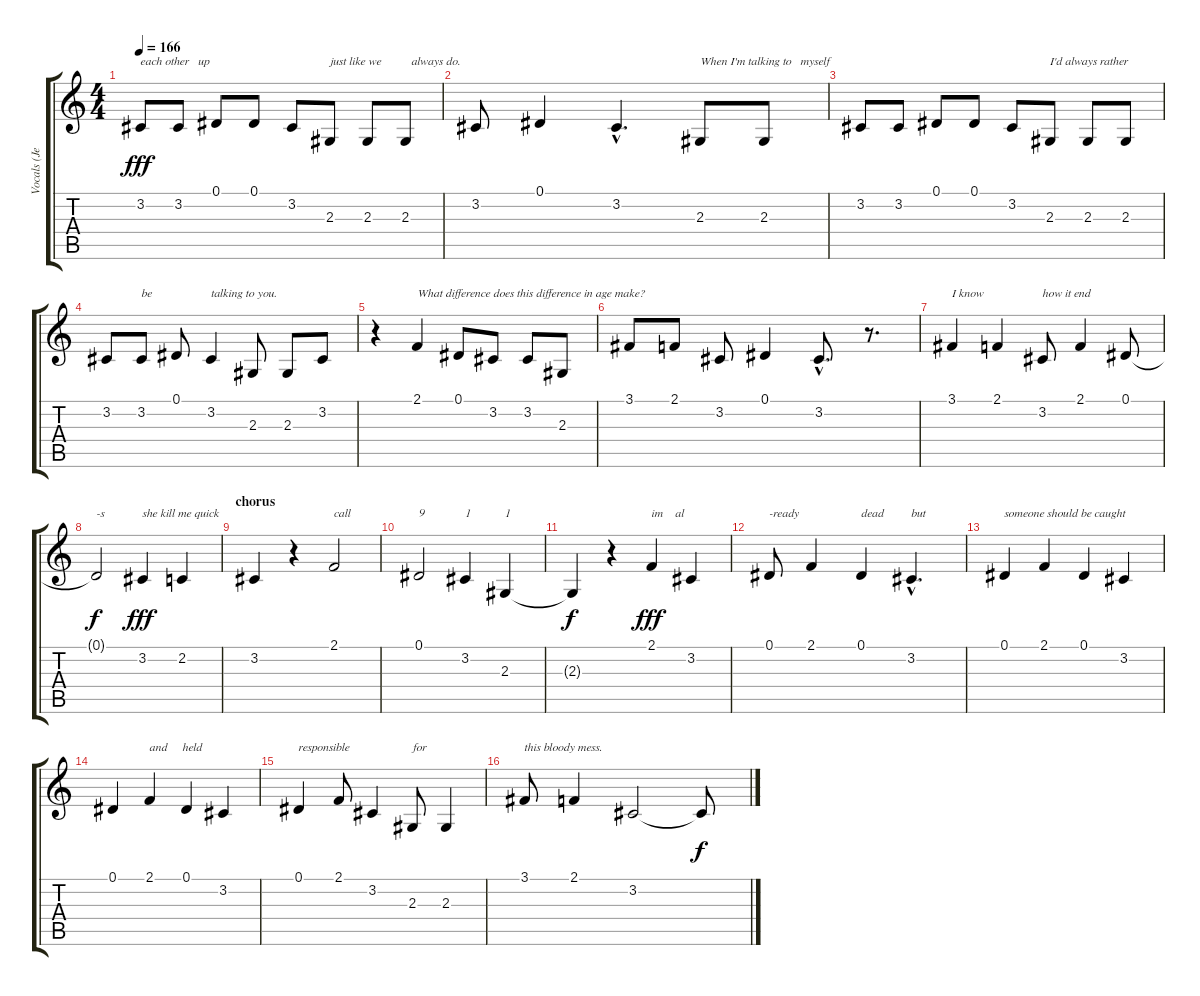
\track ("Vocals (Jesse)" "Vocals (Je") {instrument oboe}
\staff {score tabs}
\tuning (Eb4 Bb3 Gb3 Db3 Ab2 Eb2) {hide}
\ts (4 4)
\tempo 166
\clef g2
\ks c
3.2.8{txt "each other   up" dy fff} 3.2.8 0.1.8 0.1.8 3.2.8 2.3.8{txt "just like we          always do."} 2.3.8 2.3.8 |
3.2.8 0.1.4 3.2{hac}.4{d} 2.3.8{txt "When I'm talking to   myself"} 2.3.8 |
3.2.8 3.2.8 0.1.8 0.1.8 3.2.8 2.3.8{txt "I'd always rather"} 2.3.8 2.3.8 |
3.2.8 3.2.8{txt "be"} 0.1.8 3.2.4{txt "talking to you."} 2.3.8 2.3.8 3.2.8 |
r.4 2.1.4{txt "What difference does this difference in age make?"} 0.1.8 3.2.8 3.2.8 2.3.8 |
3.1.8 2.1.8 3.2.8 0.1.4 3.2{hac}.8{d} r.8{d} |
3.1.4{txt "I know "} 2.1.4 3.2.8{txt "how it end"} 2.1.4 0.1.8 |
0.1{t}.2{txt "-s" dy f} 3.2.4{txt "she kill me quick" dy fff} 2.2.4 |
\section ("" "chorus")
3.2.4 r.4 2.1.2{txt "call "} |
0.1.2{txt "9   "} 3.2.4{txt "1"} 2.3.4{txt "1"} |
2.3{t}.4{dy f} r.4 2.1.4{txt "im    al" dy fff} 3.2.4 |
0.1.8{txt "-ready"} 2.1.4 0.1.4{txt "dead"} 3.2{hac}.4{d txt "but"} |
0.1.4{txt "someone should be caught"} 2.1.4 0.1.4 3.2.4 |
0.1.4 2.1.4{txt "and     held "} 0.1.4 3.2.4 |
0.1.4{txt "responsible"} 2.1.8 3.2.4 2.3.8{txt "for"} 2.3.4 |
3.1.8{txt "this bloody mess."} 2.1.4 3.2.2 3.2{t}.8{dy f}
